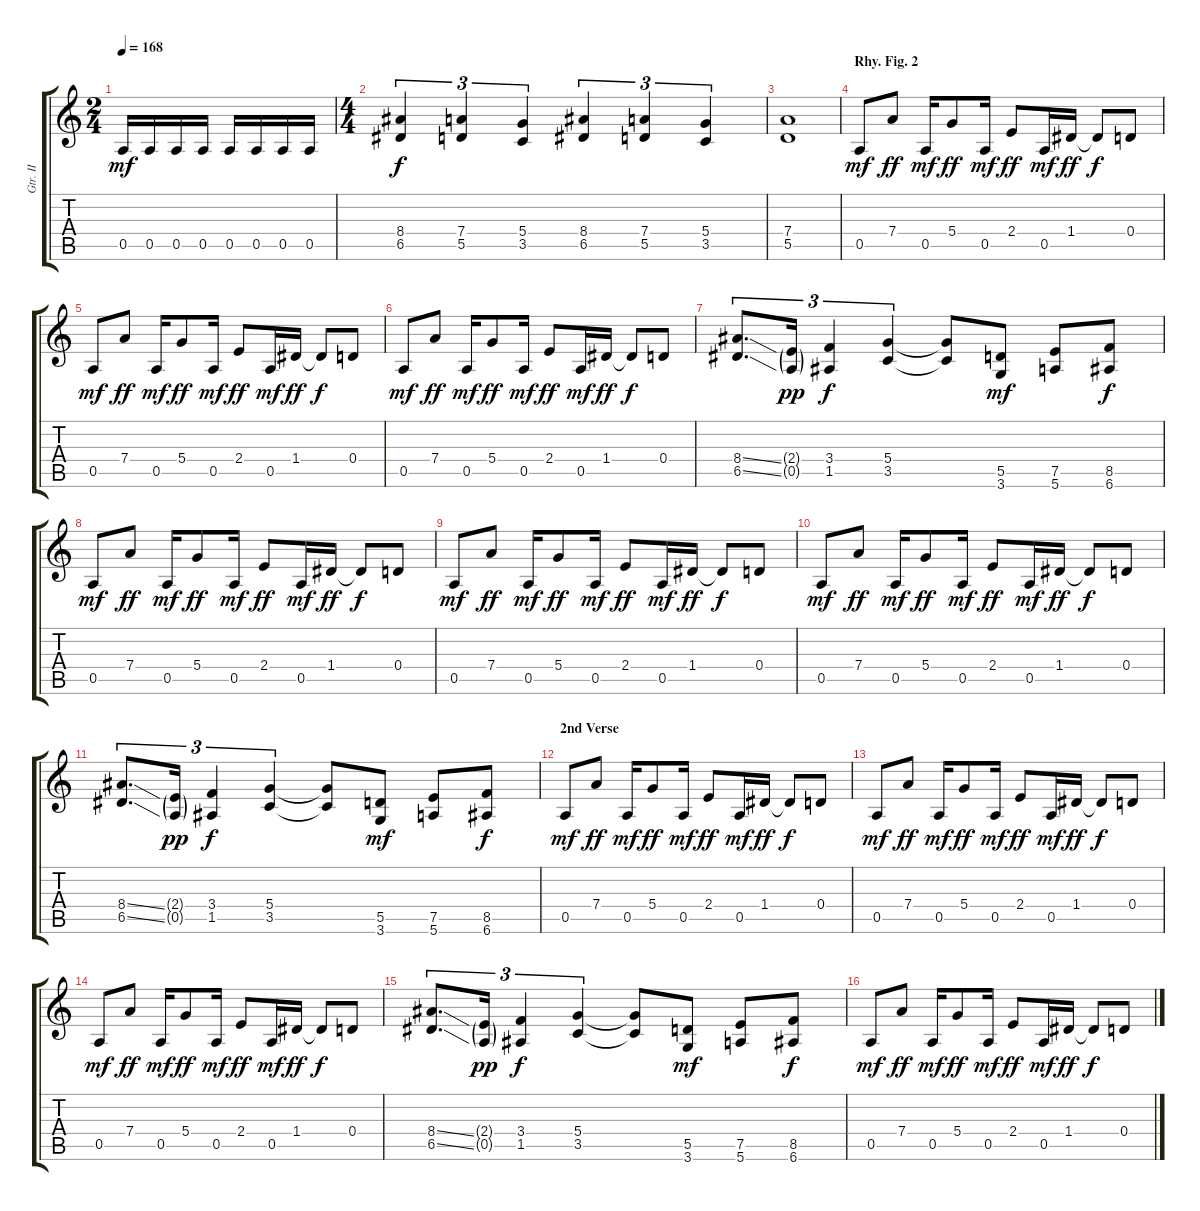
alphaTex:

\track ("Gtr. II" "Gtr. II") {instrument overdrivenguitar}
\staff {score tabs}
\tuning (E4 B3 G3 D3 A2 E2) {hide}
\ts (2 4)
\tempo 168
\clef g2
\ks c
0.5.16{dy mf} 0.5.16 0.5.16 0.5.16 0.5.16 0.5.16 0.5.16 0.5.16 |
\ts (4 4)
(8.4 6.5).4{tu (3 2) dy f} (7.4 5.5).4{tu (3 2)} (5.4 3.5).4{tu (3 2)} (8.4 6.5).4{tu (3 2)} (7.4 5.5).4{tu (3 2)} (5.4 3.5).4{tu (3 2)} |
(7.4 5.5).1 |
\section ("" "Rhy. Fig. 2")
0.5.8{dy mf} 7.4.8{dy ff} 0.5.16{dy mf} 5.4.8{dy ff} 0.5.16{dy mf} 2.4.8{dy ff} 0.5.16{dy mf} 1.4.16{dy ff} 1.4{t}.8{dy f} 0.4.8 |
0.5.8{dy mf} 7.4.8{dy ff} 0.5.16{dy mf} 5.4.8{dy ff} 0.5.16{dy mf} 2.4.8{dy ff} 0.5.16{dy mf} 1.4.16{dy ff} 1.4{t}.8{dy f} 0.4.8 |
0.5.8{dy mf} 7.4.8{dy ff} 0.5.16{dy mf} 5.4.8{dy ff} 0.5.16{dy mf} 2.4.8{dy ff} 0.5.16{dy mf} 1.4.16{dy ff} 1.4{t}.8{dy f} 0.4.8 |
(8.4{ss} 6.5{ss}).8{d tu (3 2)} (2.4{g} 0.5{g}).16{tu (3 2) dy pp} (3.4 1.5).4{tu (3 2) dy f} (5.4 3.5).4{tu (3 2)} (5.4{t} 3.5{t}).8 (5.5 3.6).8{dy mf} (7.5 5.6).8 (8.5 6.6).8{dy f} |
0.5.8{dy mf} 7.4.8{dy ff} 0.5.16{dy mf} 5.4.8{dy ff} 0.5.16{dy mf} 2.4.8{dy ff} 0.5.16{dy mf} 1.4.16{dy ff} 1.4{t}.8{dy f} 0.4.8 |
0.5.8{dy mf} 7.4.8{dy ff} 0.5.16{dy mf} 5.4.8{dy ff} 0.5.16{dy mf} 2.4.8{dy ff} 0.5.16{dy mf} 1.4.16{dy ff} 1.4{t}.8{dy f} 0.4.8 |
0.5.8{dy mf} 7.4.8{dy ff} 0.5.16{dy mf} 5.4.8{dy ff} 0.5.16{dy mf} 2.4.8{dy ff} 0.5.16{dy mf} 1.4.16{dy ff} 1.4{t}.8{dy f} 0.4.8 |
(8.4{ss} 6.5{ss}).8{d tu (3 2)} (2.4{g} 0.5{g}).16{tu (3 2) dy pp} (3.4 1.5).4{tu (3 2) dy f} (5.4 3.5).4{tu (3 2)} (5.4{t} 3.5{t}).8 (5.5 3.6).8{dy mf} (7.5 5.6).8 (8.5 6.6).8{dy f} |
\section ("" "2nd Verse")
0.5.8{dy mf} 7.4.8{dy ff} 0.5.16{dy mf} 5.4.8{dy ff} 0.5.16{dy mf} 2.4.8{dy ff} 0.5.16{dy mf} 1.4.16{dy ff} 1.4{t}.8{dy f} 0.4.8 |
0.5.8{dy mf} 7.4.8{dy ff} 0.5.16{dy mf} 5.4.8{dy ff} 0.5.16{dy mf} 2.4.8{dy ff} 0.5.16{dy mf} 1.4.16{dy ff} 1.4{t}.8{dy f} 0.4.8 |
0.5.8{dy mf} 7.4.8{dy ff} 0.5.16{dy mf} 5.4.8{dy ff} 0.5.16{dy mf} 2.4.8{dy ff} 0.5.16{dy mf} 1.4.16{dy ff} 1.4{t}.8{dy f} 0.4.8 |
(8.4{ss} 6.5{ss}).8{d tu (3 2)} (2.4{g} 0.5{g}).16{tu (3 2) dy pp} (3.4 1.5).4{tu (3 2) dy f} (5.4 3.5).4{tu (3 2)} (5.4{t} 3.5{t}).8 (5.5 3.6).8{dy mf} (7.5 5.6).8 (8.5 6.6).8{dy f} |
0.5.8{dy mf} 7.4.8{dy ff} 0.5.16{dy mf} 5.4.8{dy ff} 0.5.16{dy mf} 2.4.8{dy ff} 0.5.16{dy mf} 1.4.16{dy ff} 1.4{t}.8{dy f} 0.4.8
